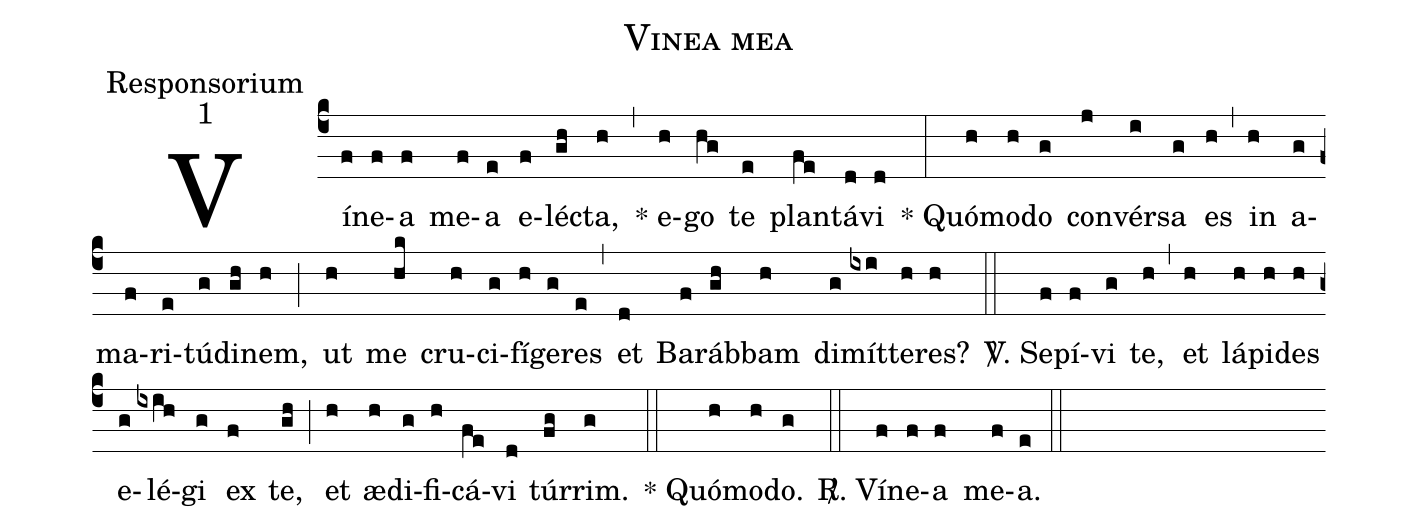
name:Vinea mea;
office-part:Responsorium;
mode:1;
%%
(c4)Ví(f)ne(f)a(f) me(f)a(e) e(f)léc(gh)ta,(h) (,) * e(h)go(hg) te(e) plan(fe)tá(d)vi(d) (:) * Quó(h)mo(h)do(g) con(j)vér(i)sa(g) es(h) (,) in(h) a(g)ma(f)ri(e)tú(g)di(gh)nem,(h) (;) ut(h) me(hk) cru(h)ci(g)fí(h)ge(g)res(e) (,) et(d) Ba(f)ráb(gh)bam(h) di(g)mít(ixi)te(h)res?(h) (::) <sp>V/</sp>. Se(f)pí(f)vi(g) te,(h) (,) et(h) lá(h)pi(h)des(h) e(g)lé(ixih)gi(g) ex(f) te,(gh) (;) et(h) æ(h)di(g)fi(h)cá(fe)vi(d) túr(fg)rim.(g) (::) <eu>* Quó(h)mo(h)do.</eu>(g) (::) <eu><sp>R/</sp>. Ví(f)ne(f)a(f) me(f)a.</eu>(e) (::)
